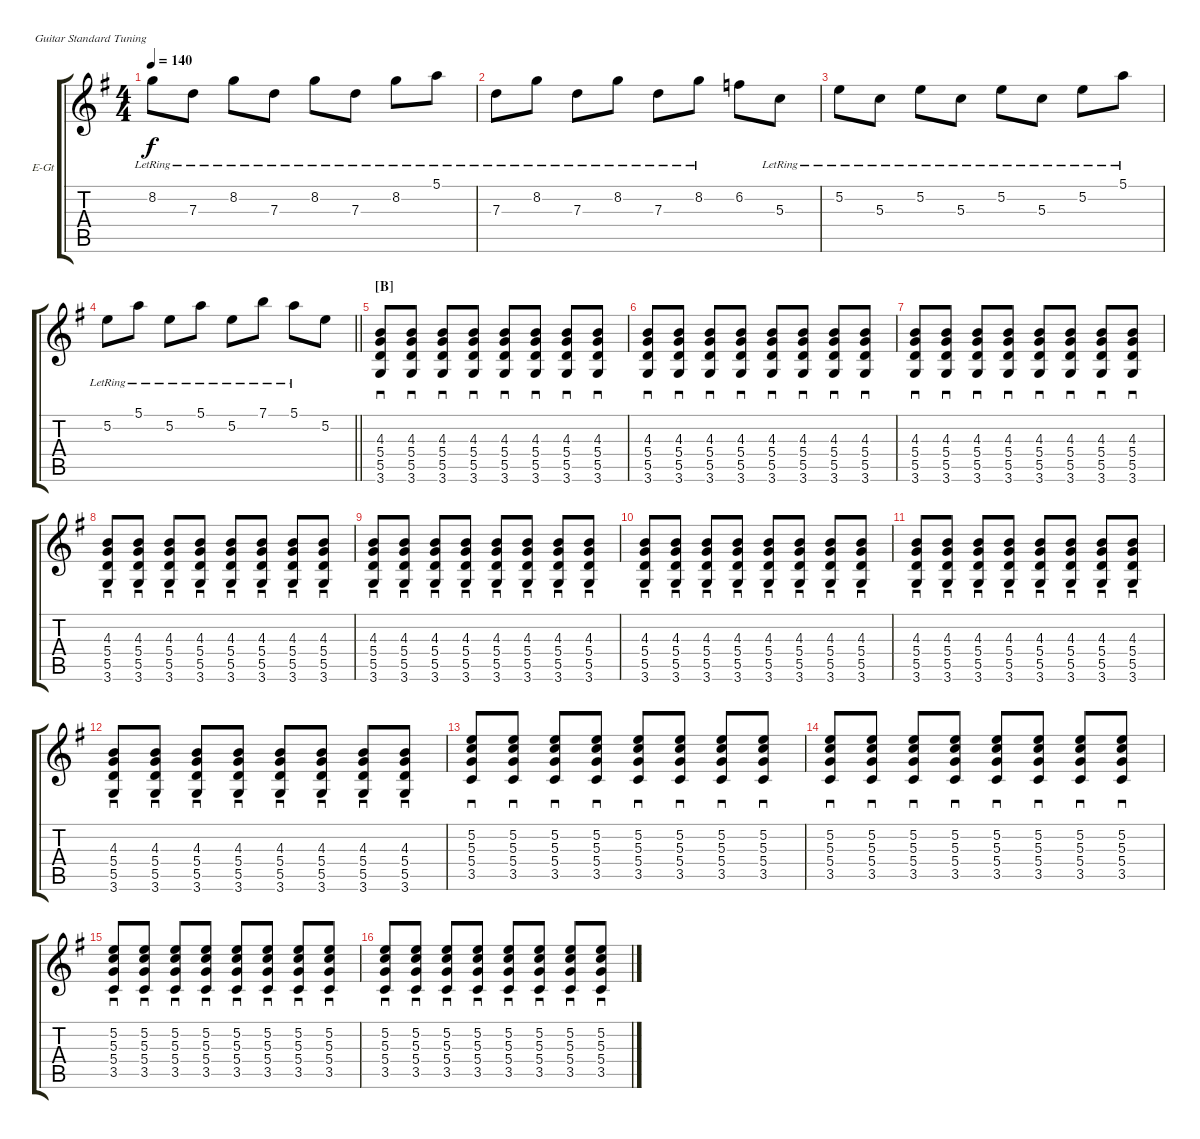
\bracketExtendMode groupsimilarinstruments
\firstSystemTrackNameOrientation horizontal
\otherSystemsTrackNameOrientation horizontal
\track ("Albert Hammond Jr." "E-Gt") {instrument overdrivenguitar}
\staff {score tabs}
\tuning (E4 B3 G3 D3 A2 E2)
\ts (4 4)
\tempo 140
\clef g2
\ks g
8.2{lr}.8{dy f} 7.3{lr}.8 8.2{lr}.8 7.3{lr}.8 8.2{lr}.8 7.3{lr}.8 8.2{lr}.8 5.1{lr}.8 |
7.3{lr}.8 8.2{lr}.8 7.3{lr}.8 8.2{lr}.8 7.3{lr}.8 8.2{lr}.8 6.2.8 5.3{lr}.8 |
5.2{lr}.8 5.3{lr}.8 5.2{lr}.8 5.3{lr}.8 5.2{lr}.8 5.3{lr}.8 5.2{lr}.8 5.1{lr}.8 |
\barLineRight lightlight
5.2{lr}.8 5.1{lr}.8 5.2{lr}.8 5.1{lr}.8 5.2{lr}.8 7.1{lr}.8 5.1{lr}.8 5.2.8 |
\section ("B" "")
(4.3 5.4 5.5 3.6).8{sd} (4.3 5.4 5.5 3.6).8{sd} (4.3 5.4 5.5 3.6).8{sd} (4.3 5.4 5.5 3.6).8{sd} (4.3 5.4 5.5 3.6).8{sd} (4.3 5.4 5.5 3.6).8{sd} (4.3 5.4 5.5 3.6).8{sd} (4.3 5.4 5.5 3.6).8{sd} |
(4.3 5.4 5.5 3.6).8{sd} (4.3 5.4 5.5 3.6).8{sd} (4.3 5.4 5.5 3.6).8{sd} (4.3 5.4 5.5 3.6).8{sd} (4.3 5.4 5.5 3.6).8{sd} (4.3 5.4 5.5 3.6).8{sd} (4.3 5.4 5.5 3.6).8{sd} (4.3 5.4 5.5 3.6).8{sd} |
(4.3 5.4 5.5 3.6).8{sd} (4.3 5.4 5.5 3.6).8{sd} (4.3 5.4 5.5 3.6).8{sd} (4.3 5.4 5.5 3.6).8{sd} (4.3 5.4 5.5 3.6).8{sd} (4.3 5.4 5.5 3.6).8{sd} (4.3 5.4 5.5 3.6).8{sd} (4.3 5.4 5.5 3.6).8{sd} |
(4.3 5.4 5.5 3.6).8{sd} (4.3 5.4 5.5 3.6).8{sd} (4.3 5.4 5.5 3.6).8{sd} (4.3 5.4 5.5 3.6).8{sd} (4.3 5.4 5.5 3.6).8{sd} (4.3 5.4 5.5 3.6).8{sd} (4.3 5.4 5.5 3.6).8{sd} (4.3 5.4 5.5 3.6).8{sd} |
(4.3 5.4 5.5 3.6).8{sd} (4.3 5.4 5.5 3.6).8{sd} (4.3 5.4 5.5 3.6).8{sd} (4.3 5.4 5.5 3.6).8{sd} (4.3 5.4 5.5 3.6).8{sd} (4.3 5.4 5.5 3.6).8{sd} (4.3 5.4 5.5 3.6).8{sd} (4.3 5.4 5.5 3.6).8{sd} |
(4.3 5.4 5.5 3.6).8{sd} (4.3 5.4 5.5 3.6).8{sd} (4.3 5.4 5.5 3.6).8{sd} (4.3 5.4 5.5 3.6).8{sd} (4.3 5.4 5.5 3.6).8{sd} (4.3 5.4 5.5 3.6).8{sd} (4.3 5.4 5.5 3.6).8{sd} (4.3 5.4 5.5 3.6).8{sd} |
(4.3 5.4 5.5 3.6).8{sd} (4.3 5.4 5.5 3.6).8{sd} (4.3 5.4 5.5 3.6).8{sd} (4.3 5.4 5.5 3.6).8{sd} (4.3 5.4 5.5 3.6).8{sd} (4.3 5.4 5.5 3.6).8{sd} (4.3 5.4 5.5 3.6).8{sd} (4.3 5.4 5.5 3.6).8{sd} |
(4.3 5.4 5.5 3.6).8{sd} (4.3 5.4 5.5 3.6).8{sd} (4.3 5.4 5.5 3.6).8{sd} (4.3 5.4 5.5 3.6).8{sd} (4.3 5.4 5.5 3.6).8{sd} (4.3 5.4 5.5 3.6).8{sd} (4.3 5.4 5.5 3.6).8{sd} (4.3 5.4 5.5 3.6).8{sd} |
(5.2 5.3 5.4 3.5).8{sd} (5.2 5.3 5.4 3.5).8{sd} (5.2 5.3 5.4 3.5).8{sd} (5.2 5.3 5.4 3.5).8{sd} (5.2 5.3 5.4 3.5).8{sd} (5.2 5.3 5.4 3.5).8{sd} (5.2 5.3 5.4 3.5).8{sd} (5.2 5.3 5.4 3.5).8{sd} |
(5.2 5.3 5.4 3.5).8{sd} (5.2 5.3 5.4 3.5).8{sd} (5.2 5.3 5.4 3.5).8{sd} (5.2 5.3 5.4 3.5).8{sd} (5.2 5.3 5.4 3.5).8{sd} (5.2 5.3 5.4 3.5).8{sd} (5.2 5.3 5.4 3.5).8{sd} (5.2 5.3 5.4 3.5).8{sd} |
(5.2 5.3 5.4 3.5).8{sd} (5.2 5.3 5.4 3.5).8{sd} (5.2 5.3 5.4 3.5).8{sd} (5.2 5.3 5.4 3.5).8{sd} (5.2 5.3 5.4 3.5).8{sd} (5.2 5.3 5.4 3.5).8{sd} (5.2 5.3 5.4 3.5).8{sd} (5.2 5.3 5.4 3.5).8{sd} |
(5.2 5.3 5.4 3.5).8{sd} (5.2 5.3 5.4 3.5).8{sd} (5.2 5.3 5.4 3.5).8{sd} (5.2 5.3 5.4 3.5).8{sd} (5.2 5.3 5.4 3.5).8{sd} (5.2 5.3 5.4 3.5).8{sd} (5.2 5.3 5.4 3.5).8{sd} (5.2 5.3 5.4 3.5).8{sd}
